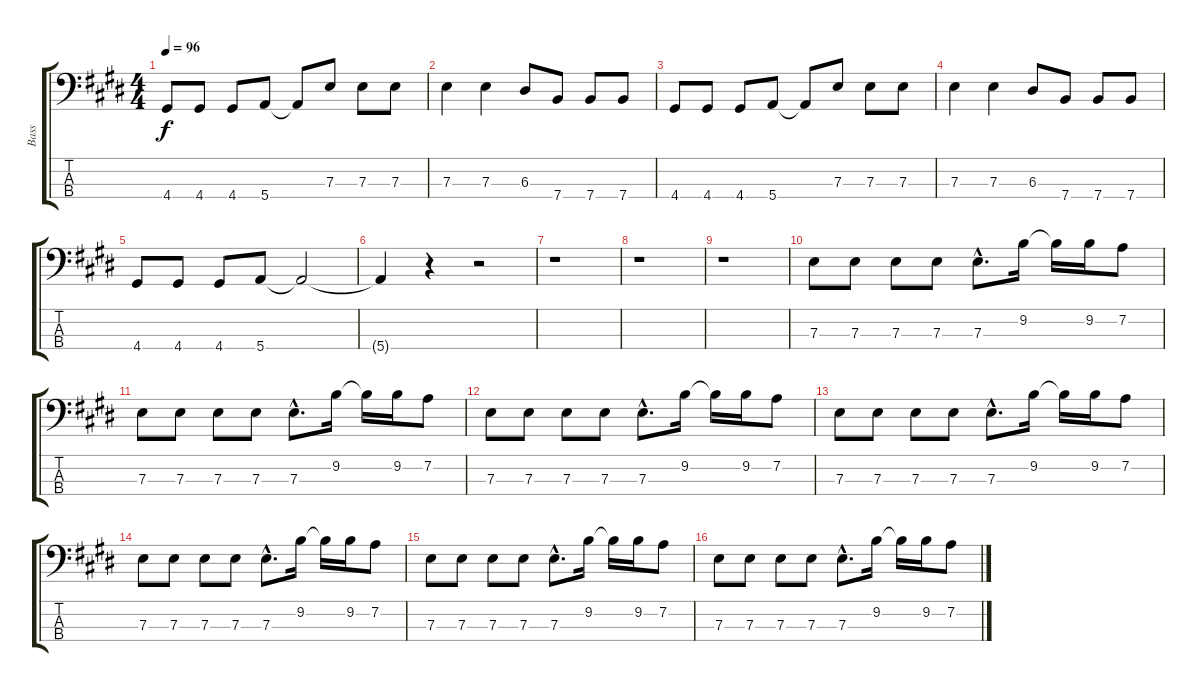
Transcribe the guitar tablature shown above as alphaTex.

\track ("Bass" "Bass") {instrument electricbassfinger}
\staff {score tabs}
\tuning (G2 D2 A1 E1) {hide}
\ts (4 4)
\tempo 96
\clef f4
\ks e
4.4.8{dy f} 4.4.8 4.4.8 5.4.8 5.4{t}.8 7.3.8 7.3.8 7.3.8 |
7.3.4 7.3.4 6.3.8 7.4.8 7.4.8 7.4.8 |
4.4.8 4.4.8 4.4.8 5.4.8 5.4{t}.8 7.3.8 7.3.8 7.3.8 |
7.3.4 7.3.4 6.3.8 7.4.8 7.4.8 7.4.8 |
4.4.8 4.4.8 4.4.8 5.4.8 5.4{t}.2 |
5.4{t}.4 r.4 r.2 |
r.1 |
r.1 |
r.1 |
7.3.8 7.3.8 7.3.8 7.3.8 7.3{hac}.8{d} 9.2.16 9.2{t}.16 9.2.16 7.2.8 |
7.3.8 7.3.8 7.3.8 7.3.8 7.3{hac}.8{d} 9.2.16 9.2{t}.16 9.2.16 7.2.8 |
7.3.8 7.3.8 7.3.8 7.3.8 7.3{hac}.8{d} 9.2.16 9.2{t}.16 9.2.16 7.2.8 |
7.3.8 7.3.8 7.3.8 7.3.8 7.3{hac}.8{d} 9.2.16 9.2{t}.16 9.2.16 7.2.8 |
7.3.8 7.3.8 7.3.8 7.3.8 7.3{hac}.8{d} 9.2.16 9.2{t}.16 9.2.16 7.2.8 |
7.3.8 7.3.8 7.3.8 7.3.8 7.3{hac}.8{d} 9.2.16 9.2{t}.16 9.2.16 7.2.8 |
7.3.8 7.3.8 7.3.8 7.3.8 7.3{hac}.8{d} 9.2.16 9.2{t}.16 9.2.16 7.2.8
